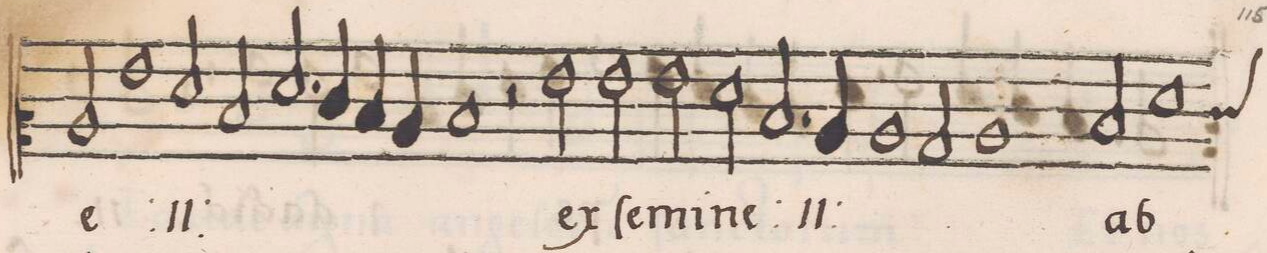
**kern	**text
*I"CANTVS	*
*clefC2	*
*k[]	*
*met(c)	*
*M2/1	*
2c/	-e
*	*ij
1g	Ma-
2f/	.
=28	=28
2d/	.
2.f/	-ri-
4e/	.
4d/	.
4c/	.
=29	=29
1d	-e
*	*Xij
2r	.
2g\	ex
=30	=30
2g\	ſe-
2g\	-mi-
2f\	-ne
*	*ij
2.d/	ex
=31	=31
4c/	.
1c	ſe-
2B/	-mi-
=32	=32
1c	-ne
*	*Xij
2d/	ab-
*custos:e	*
1f	.
=33	=33
*-	*-
